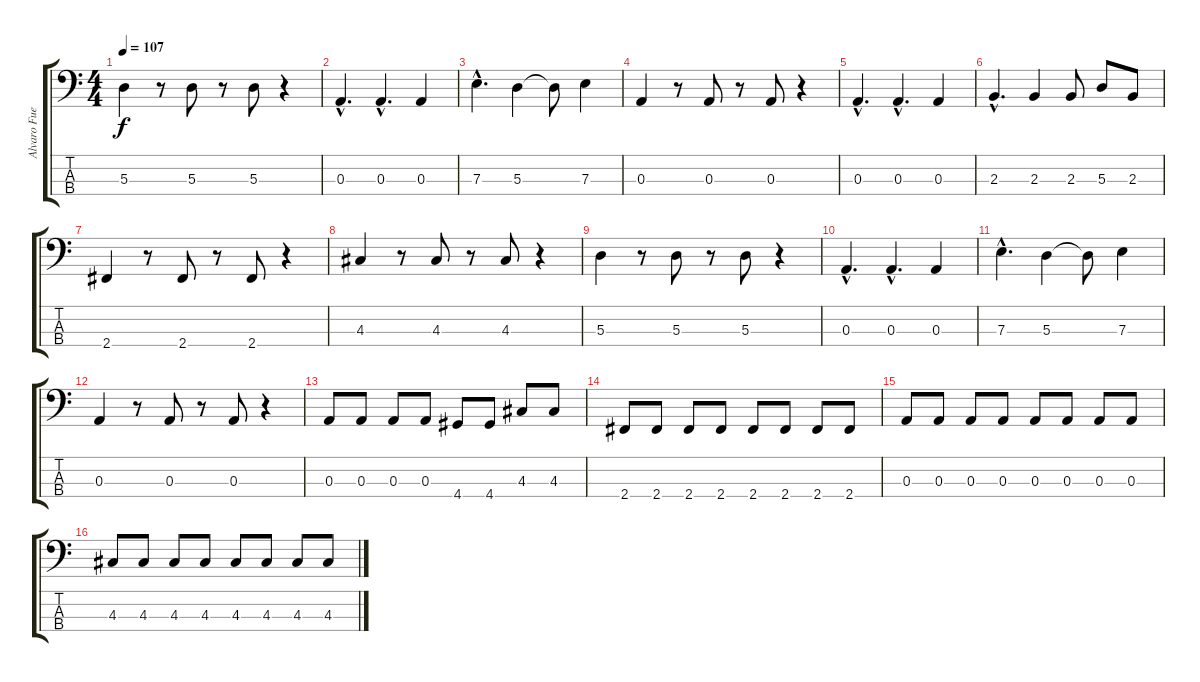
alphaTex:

\track ("Alvaro Fuentes" "Alvaro Fue") {instrument electricbassfinger}
\staff {score tabs}
\tuning (G2 D2 A1 E1) {hide}
\ts (4 4)
\tempo 107
\clef f4
\ks c
5.3.4{dy f} r.8 5.3.8 r.8 5.3.8 r.4 |
0.3{hac}.4{d} 0.3{hac}.4{d} 0.3.4 |
7.3{hac}.4{d} 5.3.4 5.3{t}.8 7.3.4 |
0.3.4 r.8 0.3.8 r.8 0.3.8 r.4 |
0.3{hac}.4{d} 0.3{hac}.4{d} 0.3.4 |
2.3{hac}.4{d} 2.3.4 2.3.8 5.3.8 2.3.8 |
2.4.4 r.8 2.4.8 r.8 2.4.8 r.4 |
4.3.4 r.8 4.3.8 r.8 4.3.8 r.4 |
5.3.4 r.8 5.3.8 r.8 5.3.8 r.4 |
0.3{hac}.4{d} 0.3{hac}.4{d} 0.3.4 |
7.3{hac}.4{d} 5.3.4 5.3{t}.8 7.3.4 |
0.3.4 r.8 0.3.8 r.8 0.3.8 r.4 |
0.3.8 0.3.8 0.3.8 0.3.8 4.4.8 4.4.8 4.3.8 4.3.8 |
2.4.8 2.4.8 2.4.8 2.4.8 2.4.8 2.4.8 2.4.8 2.4.8 |
0.3.8 0.3.8 0.3.8 0.3.8 0.3.8 0.3.8 0.3.8 0.3.8 |
4.3.8 4.3.8 4.3.8 4.3.8 4.3.8 4.3.8 4.3.8 4.3.8
